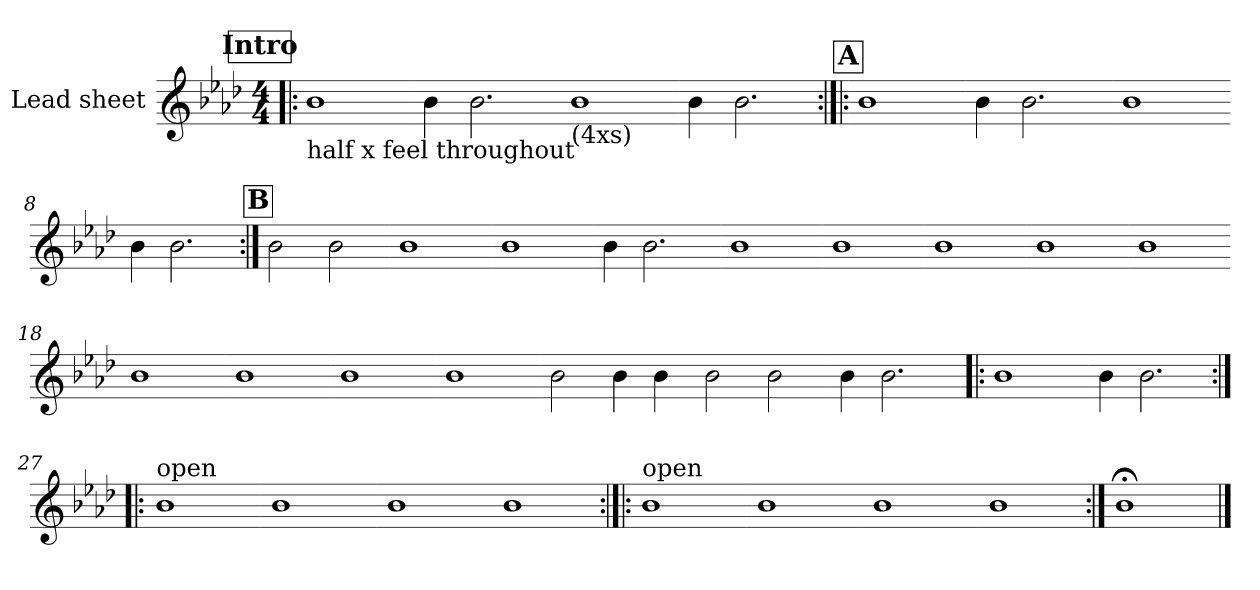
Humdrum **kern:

**kern
*part1
*staff1
*I"Lead sheet
*clefG2
*k[b-e-a-d-]
*f:
*M4/4
!!LO:REH:place=s1:a:t=Intro
=1!|:
!LO:TX:b:t=half x feel throughout
1b-
=2-
4b-
2.b-
=3-
!LO:TX:b:t=(4xs)
1b-
=4-
4b-
2.b-
!!LO:LB:g=z
!!LO:REH:place=s1:a:t=A
=5:|!|:
1b-
=6-
4b-
2.b-
=7-
1b-
=8-
4b-
2.b-
!!LO:LB:g=z
!!LO:REH:place=s1:a:t=B
=9:|!
2b-
2b-
=10-
1b-
=11-
1b-
=12-
4b-
2.b-
!!LO:LB:g=z
=13-
1b-
=14-
1b-
=15-
1b-
=16-
1b-
!!LO:LB:g=z
=17-
1b-
=18-
1b-
=19-
1b-
=20-
1b-
!!LO:LB:g=z
=21-
1b-
=22-
2b-
4b-
4b-
=23-
2b-
2b-
=24-
4b-
2.b-
!!LO:LB:g=z
=25!|:
1b-
=26-
4b-
2.b-
!!LO:LB:g=z
=27:|!|:
!LO:TX:a:t=open
1b-
=28-
1b-
=29-
1b-
=30-
1b-
!!LO:LB:g=z
=31:|!|:
!LO:TX:a:t=open
1b-
=32-
1b-
=33-
1b-
=34-
1b-
=35:|!
1b-;
==
*-
